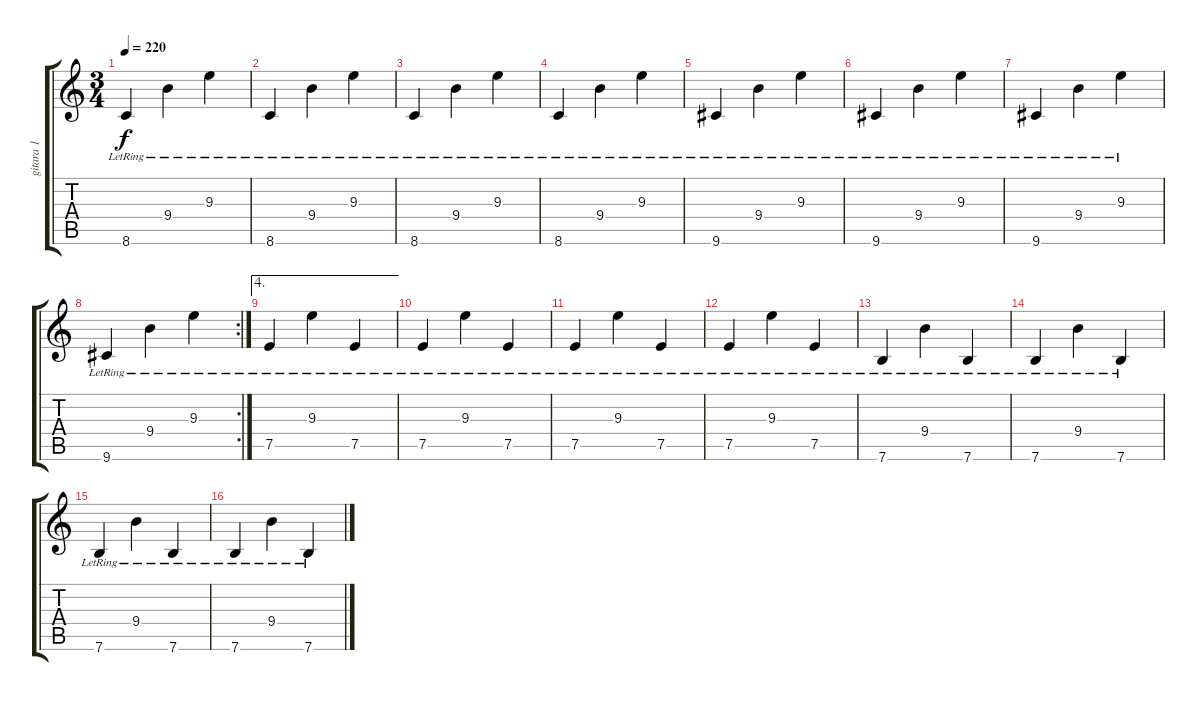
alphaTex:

\track ("gitara 1" "gitara 1") {instrument acousticguitarsteel}
\staff {score tabs}
\tuning (E4 B3 G3 D3 A2 E2) {hide}
\ts (3 4)
\tempo 220
\clef g2
\ks c
8.6{lr}.4{dy f} 9.4{lr}.4 9.3{lr}.4 |
8.6{lr}.4 9.4{lr}.4 9.3{lr}.4 |
8.6{lr}.4 9.4{lr}.4 9.3{lr}.4 |
8.6{lr}.4 9.4{lr}.4 9.3{lr}.4 |
9.6{lr}.4 9.4{lr}.4 9.3{lr}.4 |
9.6{lr}.4 9.4{lr}.4 9.3{lr}.4 |
9.6{lr}.4 9.4{lr}.4 9.3{lr}.4 |
\rc 2
9.6{lr}.4 9.4{lr}.4 9.3{lr}.4 |
\ae 4
7.5{lr}.4 9.3{lr}.4 7.5{lr}.4 |
7.5{lr}.4 9.3{lr}.4 7.5{lr}.4 |
7.5{lr}.4 9.3{lr}.4 7.5{lr}.4 |
7.5{lr}.4 9.3{lr}.4 7.5{lr}.4 |
7.6{lr}.4 9.4{lr}.4 7.6{lr}.4 |
7.6{lr}.4 9.4{lr}.4 7.6{lr}.4 |
7.6{lr}.4 9.4{lr}.4 7.6{lr}.4 |
7.6{lr}.4 9.4{lr}.4 7.6{lr}.4
